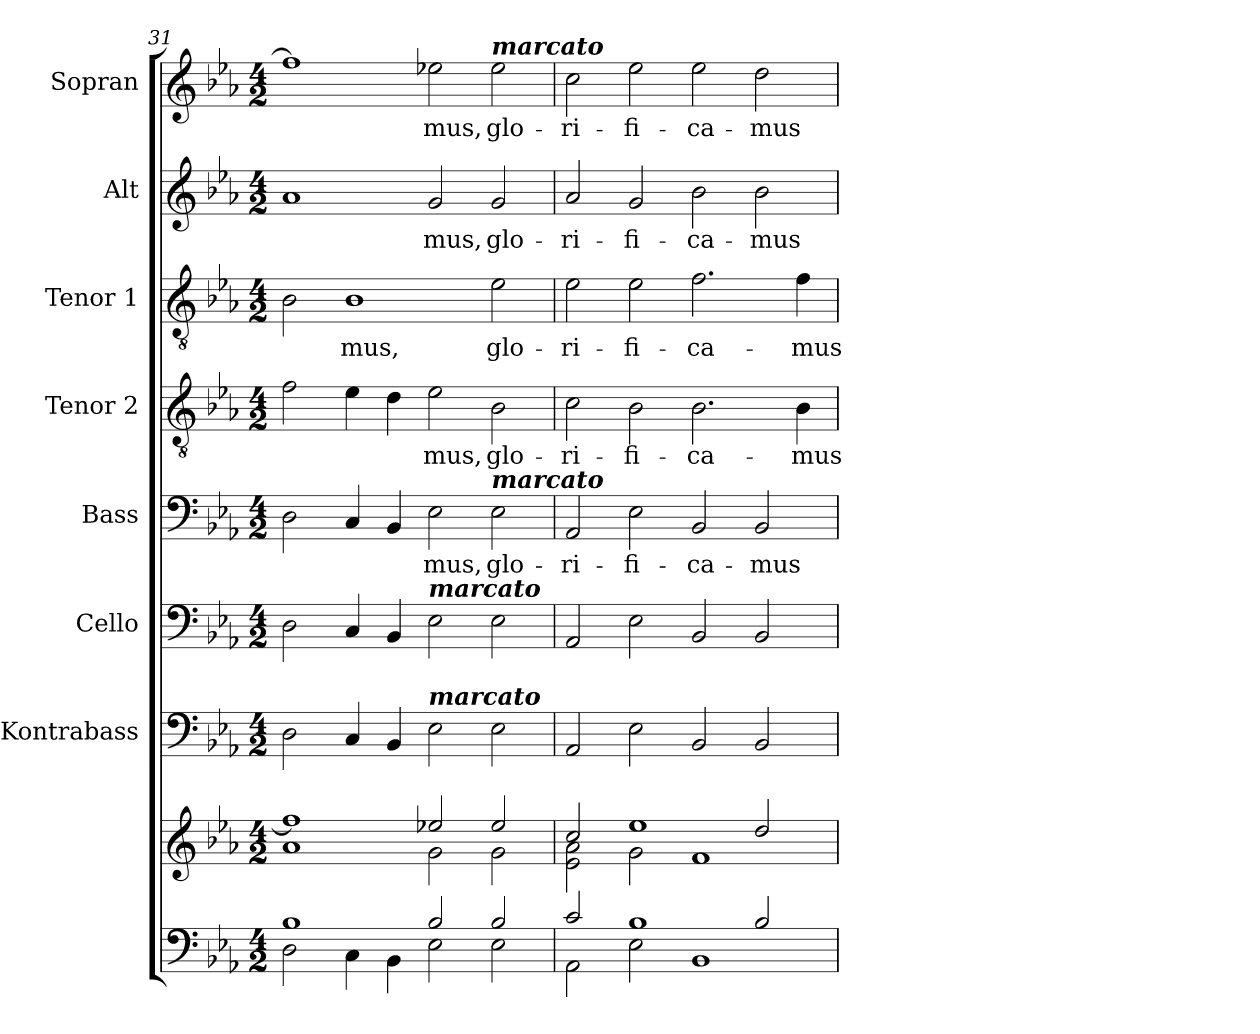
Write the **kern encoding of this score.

**kern	**kern	**kern	**kern	**kern	**text	**kern	**text	**kern	**text	**kern	**text	**kern	**text
*part8	*part8	*part7	*part6	*part5	*part5	*part4	*part4	*part3	*part3	*part2	*part2	*part1	*part1
*staff9	*staff8	*staff7	*staff6	*staff5	*staff5	*staff4	*staff4	*staff3	*staff3	*staff2	*staff2	*staff1	*staff1
*	*	*I"Kontrabass	*I"Cello	*I"Bass	*	*I"Tenor 2	*	*I"Tenor 1	*	*I"Alt	*	*I"Sopran	*
*	*	*I'Kb.	*	*I'B.	*	*I'T. 2	*	*I'T. 1	*	*I'A.	*	*I'S.	*
*clefF4	*clefG2	*clefF4	*clefF4	*clefF4	*	*clefGv2	*	*clefGv2	*	*clefG2	*	*clefG2	*
*	*	*ITrd7c12	*	*	*	*	*	*	*	*	*	*	*
*k[b-e-a-]	*k[b-e-a-]	*k[b-e-a-]	*k[b-e-a-]	*k[b-e-a-]	*	*k[b-e-a-]	*	*k[b-e-a-]	*	*k[b-e-a-]	*	*k[b-e-a-]	*
*E-:	*E-:	*E-:	*E-:	*E-:	*	*E-:	*	*E-:	*	*E-:	*	*E-:	*
*M4/2	*M4/2	*M4/2	*M4/2	*M4/2	*	*M4/2	*	*M4/2	*	*M4/2	*	*M4/2	*
=31	=31	=31	=31	=31	=31	=31	=31	=31	=31	=31	=31	=31	=31
*^	*^	*	*	*	*	*	*	*	*	*	*	*	*
1B-	2D\	1ff]	1a-	2DD\	2D\	2D\	.	2f\	.	2B-\	.	1a-	.	1ff]	.
!	!	!	!	!	!	!	!	!	!	!	!LO:LY:b	!	!	!	!
.	4C\	.	.	4CC/	4C/	4C/	.	4e-\	.	1B-	-mus,	.	.	.	.
.	4BB-\	.	.	4BBB-/	4BB-/	4BB-/	.	4d\	.	.	.	.	.	.	.
!	!	!	!	!	!LO:TX:a:Bi:t=marcato	!	!	!	!	!	!	!	!	!	!
!	!	!	!	!LO:TX:a:Bi:t=marcato	!	!	!	!	!	!	!	!	!	!	!
!	!	!	!	!	!	!	!LO:LY:b	!	!LO:LY:b	!	!	!	!LO:LY:b	!	!LO:LY:b
2B-/	2E-\	2ee-X/	2g\	2EE-\	2E-\	2E-\	-mus,	2e-\	-mus,	.	.	2g/	-mus,	2ee-X\	-mus,
!	!	!	!	!	!	!	!	!	!	!	!	!	!	!LO:TX:a:Bi:t=marcato	!
!	!	!	!	!	!	!LO:TX:a:Bi:t=marcato	!	!	!	!	!	!	!	!	!
!	!	!	!	!	!	!	!LO:LY:b	!	!LO:LY:b	!	!LO:LY:b	!	!LO:LY:b	!	!LO:LY:b
2B-/	2E-\	2ee-/	2g\	2EE-\	2E-\	2E-\	glo-	2B-\	glo-	2e-\	glo-	2g/	glo-	2ee-\	glo-
!!LO:PB:g=z
=32	=32	=32	=32	=32	=32	=32	=32	=32	=32	=32	=32	=32	=32	=32	=32
!	!	!	!	!	!	!	!LO:LY:b	!	!LO:LY:b	!	!LO:LY:b	!	!LO:LY:b	!	!LO:LY:b
2c/	2AA-\	2cc/	2e-\ 2a-\	2AAA-/	2AA-/	2AA-/	-ri-	2c\	-ri-	2e-\	-ri-	2a-/	-ri-	2cc\	-ri-
!	!	!	!	!	!	!	!LO:LY:b	!	!LO:LY:b	!	!LO:LY:b	!	!LO:LY:b	!	!LO:LY:b
1B-	2E-\	1ee-	2g\	2EE-\	2E-\	2E-\	-fi-	2B-\	-fi-	2e-\	-fi-	2g/	-fi-	2ee-\	-fi-
!	!	!	!	!	!	!	!LO:LY:b	!	!LO:LY:b	!	!LO:LY:b	!	!LO:LY:b	!	!LO:LY:b
.	1BB-	.	1f	2BBB-/	2BB-/	2BB-/	-ca-	2.B-\	-ca-	2.f\	-ca-	2b-\	-ca-	2ee-\	-ca-
!	!	!	!	!	!	!	!LO:LY:b	!	!	!	!	!	!LO:LY:b	!	!LO:LY:b
2B-/	.	2dd/	.	2BBB-/	2BB-/	2BB-/	-mus	.	.	.	.	2b-\	-mus	2dd\	-mus
!	!	!	!	!	!	!	!	!	!LO:LY:b	!	!LO:LY:b	!	!	!	!
.	.	.	.	.	.	.	.	4B-\	-mus	4f\	-mus	.	.	.	.
*v	*v	*	*	*	*	*	*	*	*	*	*	*	*	*	*
*	*v	*v	*	*	*	*	*	*	*	*	*	*	*	*
=	=	=	=	=	=	=	=	=	=	=	=	=	=
*-	*-	*-	*-	*-	*-	*-	*-	*-	*-	*-	*-	*-	*-
